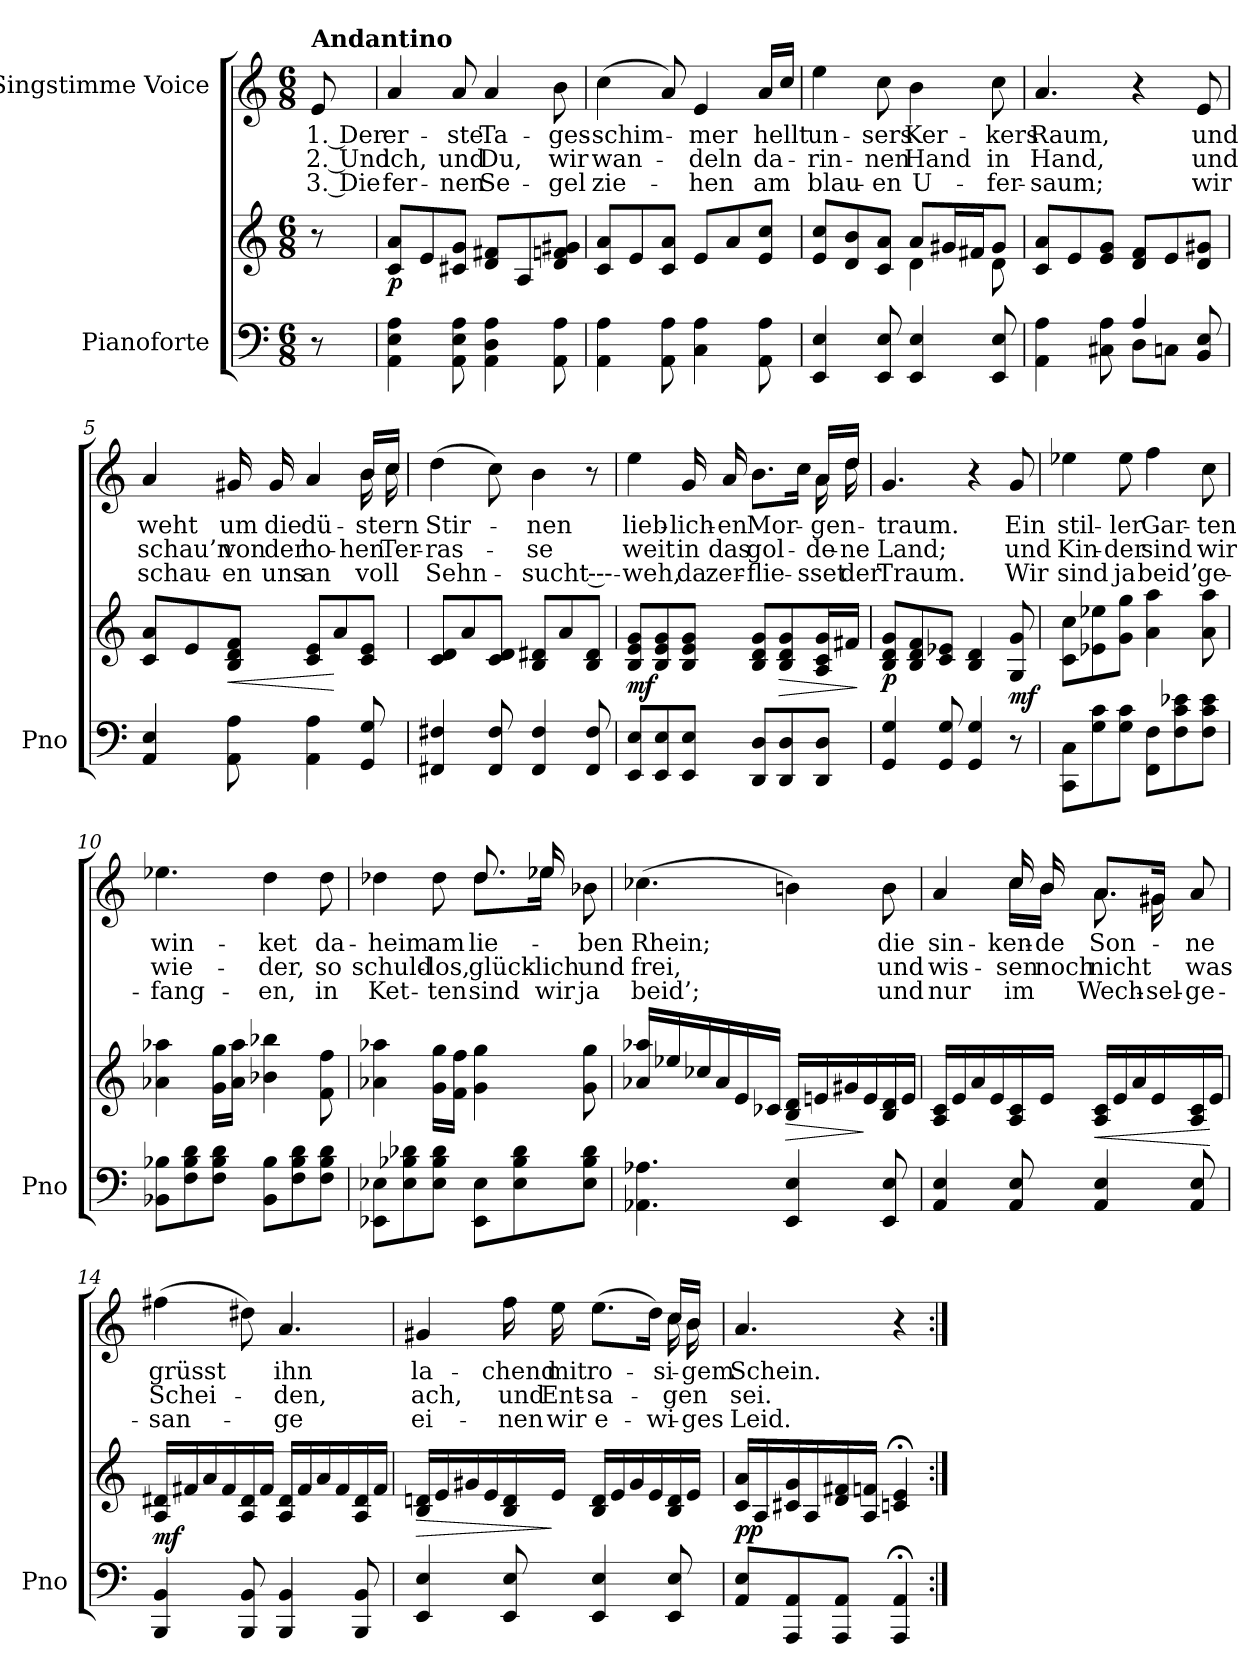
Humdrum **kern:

**kern	**kern	**dynam	**kern	**text	**text	**text
*part2	*part2	*part2	*part1	*part1	*part1	*part1
*staff3	*staff2	*staff2/3	*staff1	*staff1	*staff1	*staff1
*I"Pianoforte	*	*	*I"Singstimme Voice	*	*	*
*I'Pno	*	*	*	*	*	*
*clefF4	*clefG2	*	*clefG2	*	*	*
*k[]	*k[]	*	*k[]	*	*	*
*M6/8	*M6/8	*	*M6/8	*	*	*
=	=	=	=	=	=	=
!	!	!	!LO:TX:a:B:t=Andantino	!	!	!
!	!	!	!	!LO:LY:b	!LO:LY:b	!LO:LY:b
8r	8r	.	8e/	1. Der	2. Und	3. Die
=1	=1	=1	=1	=1	=1	=1
!	!	!LO:DY:b	!	!LO:LY:b	!LO:LY:b	!LO:LY:b
4AA\ 4E\ 4A\	8c/ 8a/L	p	4a/	er-	ich,	fer-
.	8e/	.	.	.	.	.
!	!	!	!	!LO:LY:b	!LO:LY:b	!LO:LY:b
8AA\ 8E\ 8A\	8c#X/ 8g/J	.	8a/	-ste	und	-nen
!	!	!	!	!LO:LY:b	!LO:LY:b	!LO:LY:b
4AA\ 4D\ 4A\	8d/ 8f#X/L	.	4a/	Ta-	Du,	Se-
.	8A/	.	.	.	.	.
!	!	!	!	!LO:LY:b	!LO:LY:b	!LO:LY:b
8AA\ 8A\	8d/ 8fn/ 8g#X/J	.	8b\	-ges-	wir	-gel
=2	=2	=2	=2	=2	=2	=2
!	!	!	!	!LO:LY:b	!LO:LY:b	!LO:LY:b
4AA\ 4A\	8c/ 8a/L	.	(4cc\	-schim-	wan-	zie-
.	8e/	.	.	.	.	.
8AA\ 8A\	8c/ 8a/J	.	8a/)	.	.	.
!	!	!	!	!LO:LY:b	!LO:LY:b	!LO:LY:b
4C\ 4A\	8e/L	.	4e/	-mer	-deln	-hen
.	8a/	.	.	.	.	.
!	!	!	!	!LO:LY:b	!LO:LY:b	!LO:LY:b
8AA\ 8A\	8e/ 8cc/J	.	16a/LL	hellt	da-	am
.	.	.	16cc/JJ	.	.	.
=3	=3	=3	=3	=3	=3	=3
*	*^	*	*	*	*	*
!	!	!	!	!	!LO:LY:b	!LO:LY:b	!LO:LY:b
4EE/ 4E/	8e/ 8cc/L	4.ryy	.	4ee\	un-	-rin-	blau-
.	8d/ 8b/	.	.	.	.	.	.
!	!	!	!	!	!LO:LY:b	!LO:LY:b	!LO:LY:b
8EE/ 8E/	8c/ 8a/J	.	.	8cc\	-sers	-nen	-en
!	!	!	!	!	!LO:LY:b	!LO:LY:b	!LO:LY:b
4EE/ 4E/	8a/L	4d\	.	4b\	Ker-	Hand	U-
.	16g#X/L	.	.	.	.	.	.
.	16f#X/J	.	.	.	.	.	.
!	!	!	!	!	!LO:LY:b	!LO:LY:b	!LO:LY:b
8EE/ 8E/	8g#/J	8d\	.	8cc\	-kers	in	-fer-
=4	=4	=4	=4	=4	=4	=4	=4
*^	*	*	*	*	*	*	*
!	!	!	!	!	!	!LO:LY:b	!LO:LY:b	!LO:LY:b
*	*	*v	*v	*	*	*	*	*
4AA\ 4A\	4.ryy	8c/ 8a/L	.	4.a/	Raum,	Hand,	-saum;
.	.	8e/	.	.	.	.	.
8C#X\ 8A\	.	8e/ 8g/J	.	.	.	.	.
4A/	8D\L	8d/ 8f/L	.	4r	.	.	.
.	8Cn\J	8e/	.	.	.	.	.
!	!	!	!	!	!LO:LY:b	!LO:LY:b	!LO:LY:b
8BB/ 8E/	8ryy	8d/ 8g#X/J	.	8e/	und	und	wir
!!LO:LB:g=z
=5	=5	=5	=5	=5	=5	=5	=5
!	!	!	!	!	!LO:LY:b	!LO:LY:b	!LO:LY:b
*v	*v	*	*	*^	*	*	*
4AA/ 4E/	8c/ 8a/L	.	4a/	4ryy	weht	schau’n	schau-
.	8e/	.	.	.	.	.	.
!	!	!LO:HP:b	!	!	!LO:LY:b	!LO:LY:b	!LO:LY:b
8AA\ 8A\	8B/ 8d/ 8f/J	<	16g#X/	8ryy	um	von	-en
!	!	!	!	!	!LO:LY:b	!LO:LY:b	!LO:LY:b
.	.	.	16g#/	.	die	der	uns
!	!	!	!	!	!LO:LY:b	!LO:LY:b	!LO:LY:b
4AA\ 4A\	8c/ 8e/L	.	4a/	4ryy	dü-	ho-	an
.	8a/	[	.	.	.	.	.
!	!	!	!	!	!LO:LY:b	!LO:LY:b	!LO:LY:b
8GG/ 8G/	8c/ 8e/J	.	16b/LL	16b\	-stern	-hen	voll
!	!	!	!	!	!	!LO:LY:b	!
.	.	.	16cc/JJ	16cc\	.	Ter-	.
=6	=6	=6	=6	=6	=6	=6	=6
!	!	!	!	!	!LO:LY:b	!LO:LY:b	!LO:LY:b
*	*	*	*v	*v	*	*	*
4FF#X/ 4F#X/	8c/ 8d/L	.	(4dd\	Stir-	-ras-	Sehn-
.	8a/	.	.	.	.	.
8FF#/ 8F#/	8c/ 8d/J	.	8cc\)	.	.	.
!	!	!	!	!LO:LY:b	!LO:LY:b	!LO:LY:b
4FF#/ 4F#/	8B/ 8d#X/L	.	4b\	-nen	-se	-sucht -----
.	8a/	.	.	.	.	.
8FF#/ 8F#/	8B/ 8d#/J	.	8r	.	.	.
=7	=7	=7	=7	=7	=7	=7
!	!	!LO:DY:b	!	!LO:LY:b	!LO:LY:b	!LO:LY:b
*	*	*	*^	*	*	*
8EE/ 8E/L	8B/ 8e/ 8g/L	mf	4ee\	4.ryy	lieb-	weit	weh,
8EE/ 8E/	8B/ 8e/ 8g/	.	.	.	.	.	.
!	!	!	!	!	!LO:LY:b	!LO:LY:b	!LO:LY:b
8EE/ 8E/J	8B/ 8e/ 8g/J	.	16g/	.	-lich-	in	da
!	!	!	!	!	!LO:LY:b	!LO:LY:b	!LO:LY:b
.	.	.	16a/	.	-en	das	zer-
!	!	!	!	!	!LO:LY:b	!LO:LY:b	!LO:LY:b
8DD/ 8D/L	8B/ 8d/ 8g/L	.	8.b\L	4ryy	Mor-	gol-	-flie-
!	!	!LO:HP:b	!	!	!	!	!
8DD/ 8D/	8B/ 8d/ 8g/	>	.	.	.	.	.
.	.	.	16cc\Jk	.	.	.	.
!	!	!	!	!	!LO:LY:b	!LO:LY:b	!LO:LY:b
8DD/ 8D/J	16A/ 16c/ 16g/L	.	16a/LL	16a\	-gen-	-de-	-sset
!	!	!	!	!	!	!LO:LY:b	!LO:LY:b
.	16f#X/JJ	.	16dd/JJ	16dd\	.	-ne	der
*	*	*	*v	*v	*	*	*
.	.	]	.	.	.	.
=8	=8	=8	=8	=8	=8	=8
!	!	!LO:DY:b	!	!LO:LY:b	!LO:LY:b	!LO:LY:b
4GG/ 4G/	8B/ 8d/ 8g/L	p	4.g/	-traum.	Land;	Traum.
.	8B/ 8d/ 8f/	.	.	.	.	.
8GG/ 8G/	8c/ 8e-X/J	.	.	.	.	.
4GG/ 4G/	4B/ 4d/	.	4r	.	.	.
!	!	!LO:DY:b	!	!LO:LY:b	!LO:LY:b	!LO:LY:b
8r	8G/ 8g/	mf	8g/	Ein	und	Wir
!!LO:LB:g=z
=9	=9	=9	=9	=9	=9	=9
!	!	!	!	!LO:LY:b	!LO:LY:b	!LO:LY:b
8CC\ 8C\L	8c\ 8cc\L	.	4ee-X\	stil-	Kin-	sind
8G\ 8c\	8e-X\ 8ee-X\	.	.	.	.	.
!	!	!	!	!LO:LY:b	!LO:LY:b	!LO:LY:b
8G\ 8c\J	8g\ 8gg\J	.	8ee-\	-ler	-der	ja
!	!	!	!	!LO:LY:b	!LO:LY:b	!LO:LY:b
8FF\ 8F\L	4a\ 4aa\	.	4ff\	Gar-	sind	beid’
8F\ 8c\ 8e-X\	.	.	.	.	.	.
!	!	!	!	!LO:LY:b	!LO:LY:b	!LO:LY:b
8F\ 8c\ 8e-\J	8a\ 8aa\	.	8cc\	-ten	wir	ge-
=10	=10	=10	=10	=10	=10	=10
!	!	!	!	!LO:LY:b	!LO:LY:b	!LO:LY:b
8BB-X\ 8B-X\L	4a-X\ 4aa-X\	.	4.ee-X\	win-	wie-	-fang-
8F\ 8B-\ 8d\	.	.	.	.	.	.
8F\ 8B-\ 8d\J	16g\ 16gg\LL	.	.	.	.	.
.	16a-\ 16aa-\JJ	.	.	.	.	.
!	!	!	!	!LO:LY:b	!LO:LY:b	!LO:LY:b
8BB-\ 8B-\L	4b-X\ 4bb-X\	.	4dd\	-ket	-der,	-en,
8F\ 8B-\ 8d\	.	.	.	.	.	.
!	!	!	!	!LO:LY:b	!LO:LY:b	!LO:LY:b
8F\ 8B-\ 8d\J	8f\ 8ff\	.	8dd\	da-	so	in
=11	=11	=11	=11	=11	=11	=11
!	!	!	!	!LO:LY:b	!LO:LY:b	!LO:LY:b
*	*	*	*^	*	*	*
8EE-X\ 8E-X\L	4a-X\ 4aa-X\	.	4dd-X\	4.ryy	-heim	schuld-	Ket-
8E-\ 8B-X\ 8d-X\	.	.	.	.	.	.	.
!	!	!	!	!	!LO:LY:b	!LO:LY:b	!LO:LY:b
8E-\ 8B-\ 8d-\J	16g\ 16gg\LL	.	8dd-\	.	am	-los,	-ten
.	16f\ 16ff\JJ	.	.	.	.	.	.
!	!	!	!	!	!LO:LY:b	!LO:LY:b	!LO:LY:b
8EE-\ 8E-\L	4g\ 4gg\	.	8.dd-/	8.dd-\L	lie-	glück-	sind
8E-\ 8B-\ 8d-\	.	.	.	.	.	.	.
!	!	!	!	!	!	!LO:LY:b	!LO:LY:b
.	.	.	16ee-X/	16ee-\Jk	.	-lich	wir
!	!	!	!	!	!LO:LY:b	!LO:LY:b	!LO:LY:b
8E-\ 8B-\ 8d-\J	8g\ 8gg\	.	8b-X\	8ryy	-ben	und	ja
=12	=12	=12	=12	=12	=12	=12	=12
!	!	!	!	!	!LO:LY:b	!LO:LY:b	!LO:LY:b
*	*	*	*v	*v	*	*	*
4.AA-X\ 4.A-X\	16a-X/ 16aa-X/LL	.	(4.cc-X\	Rhein;	frei,	beid’;
.	16ee-X/	.	.	.	.	.
.	16cc-X/	.	.	.	.	.
.	16a-/	.	.	.	.	.
.	16e/	.	.	.	.	.
.	16c-X/JJ	.	.	.	.	.
!	!	!LO:HP:b	!	!	!	!
4EE/ 4E/	16B/ 16d/LL	>	4bn\)	.	.	.
.	16en/	.	.	.	.	.
.	16g#X/	.	.	.	.	.
.	16e/	]	.	.	.	.
!	!	!	!	!LO:LY:b	!LO:LY:b	!LO:LY:b
8EE/ 8E/	16B/ 16d/	.	8b\	die	und	und
.	16e/JJ	.	.	.	.	.
!!LO:LB:g=z
=13	=13	=13	=13	=13	=13	=13
!	!	!	!	!LO:LY:b	!LO:LY:b	!LO:LY:b
*	*	*	*^	*	*	*
4AA/ 4E/	16A/ 16c/LL	.	4a/	4ryy	sin-	wis-	nur
.	16e/	.	.	.	.	.	.
.	16a/	.	.	.	.	.	.
.	16e/	.	.	.	.	.	.
!	!	!	!	!	!LO:LY:b	!LO:LY:b	!LO:LY:b
8AA/ 8E/	16A/ 16c/	.	16cc/	16cc\LL	-ken-	-sen	im
!	!	!	!	!	!LO:LY:b	!LO:LY:b	!
.	16e/JJ	.	16b/	16b\JJ	-de	noch	.
!	!	!LO:HP:b	!	!	!LO:LY:b	!LO:LY:b	!LO:LY:b
4AA/ 4E/	16A/ 16c/LL	<	8.a/L	8.a\	Son-	nicht	Wech-
.	16e/	.	.	.	.	.	.
.	16a/	.	.	.	.	.	.
!	!	!	!	!	!	!	!LO:LY:b
.	16e/	.	16g#X/Jk	16g#\	.	.	-sel-
!	!	!	!	!	!LO:LY:b	!LO:LY:b	!LO:LY:b
8AA/ 8E/	16A/ 16c/	.	8a/	8ryy	-ne	was	-ge-
.	16e/JJ	[	.	.	.	.	.
*	*	*	*v	*v	*	*	*
=14	=14	=14	=14	=14	=14	=14
!	!	!LO:DY:b	!	!LO:LY:b	!LO:LY:b	!LO:LY:b
4BBB/ 4BB/	16A/ 16d#X/LL	mf	(4ff#X\	grüsst	Schei-	-san-
.	16f#X/	.	.	.	.	.
.	16a/	.	.	.	.	.
.	16f#/	.	.	.	.	.
8BBB/ 8BB/	16A/ 16d#/	.	8dd#X\)	.	.	.
.	16f#/JJ	.	.	.	.	.
!	!	!	!	!LO:LY:b	!LO:LY:b	!LO:LY:b
4BBB/ 4BB/	16A/ 16d#/LL	.	4.a/	ihn	-den,	-ge
.	16f#/	.	.	.	.	.
.	16a/	.	.	.	.	.
.	16f#/	.	.	.	.	.
8BBB/ 8BB/	16A/ 16d#/	.	.	.	.	.
.	16f#/JJ	.	.	.	.	.
=15	=15	=15	=15	=15	=15	=15
!	!	!LO:HP:b	!	!LO:LY:b	!LO:LY:b	!LO:LY:b
*	*	*	*^	*	*	*
4EE/ 4E/	16B/ 16dnj/LL	>	4g#X/	4.ryy	la-	ach,	ei-
.	16e/	.	.	.	.	.	.
.	16g#X/	.	.	.	.	.	.
.	16e/	.	.	.	.	.	.
!	!	!	!	!	!LO:LY:b	!LO:LY:b	!LO:LY:b
8EE/ 8E/	16B/ 16d/	.	16ff\	.	-chend	und	-nen
!	!	!	!	!	!LO:LY:b	!LO:LY:b	!LO:LY:b
.	16e/JJ	]	16ee\	.	mit	Ent-	wir
!	!	!	!	!	!LO:LY:b	!LO:LY:b	!LO:LY:b
4EE/ 4E/	16B/ 16d/LL	.	(8.ee\L	4ryy	ro-	-sa-	e-
.	16e/	.	.	.	.	.	.
.	16g#/	.	.	.	.	.	.
.	16e/	.	16dd\Jk)	.	.	.	.
!	!	!	!	!	!LO:LY:b	!LO:LY:b	!LO:LY:b
8EE/ 8E/	16B/ 16d/	.	16cc/LL	16cc\	-si-	-gen	-wi-
!	!	!	!	!	!LO:LY:b	!	!LO:LY:b
.	16e/JJ	.	16b/JJ	16b\	-gem	.	-ges
!!LO:PB:g=z
=16	=16	=16	=16	=16	=16	=16	=16
!	!	!LO:DY:b	!	!	!LO:LY:b	!LO:LY:b	!LO:LY:b
*	*	*	*v	*v	*	*	*
8AA/ 8E/L	16c/ 16a/LL	pp	4.a/	Schein.	sei.	Leid.
.	16A/	.	.	.	.	.
8AAA/ 8AA/	16c#X/ 16g/	.	.	.	.	.
.	16A/	.	.	.	.	.
8AAA/ 8AA/J	16d/ 16f#X/	.	.	.	.	.
.	16A/ 16fn/JJ	.	.	.	.	.
4AAA/;< 4AA/;<	4cn/;< 4e/;<	.	4r	.	.	.
=:|!	=:|!	=:|!	=:|!	=:|!	=:|!	=:|!
*-	*-	*-	*-	*-	*-	*-
